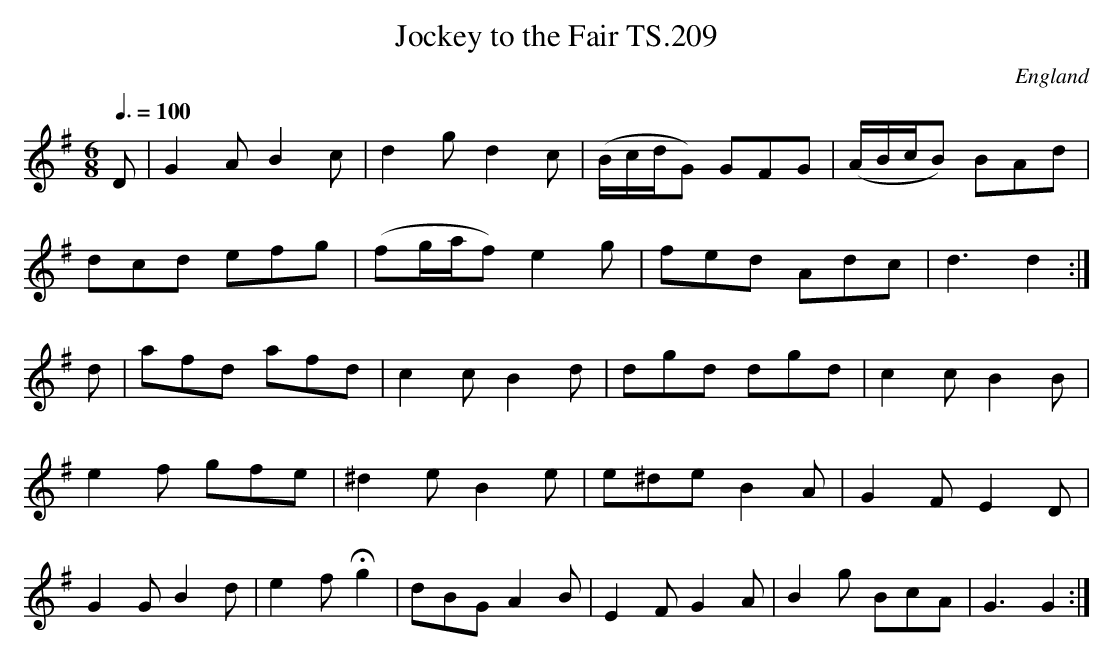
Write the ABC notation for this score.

X:1
T:Jockey to the Fair TS.209
M:6/8
L:1/8
Q:3/8=100
O:England
K:G major
D|G2AB2c|d2gd2c|(B/c/d/G) GFG|(A/B/c/B) BAd|!
dcd efg|(fg/a/f)e2g|fed Adc|d3d2:|!
d|afd afd|c2cB2d|dgd dgd|c2cB2B|!
e2 f gfe|^d2eB2e|e^de B2A|G2FE2D|!
G2GB2d|e2fHg2|dBGA2B|E2FG2A|B2g BcA|G3G2:|]
